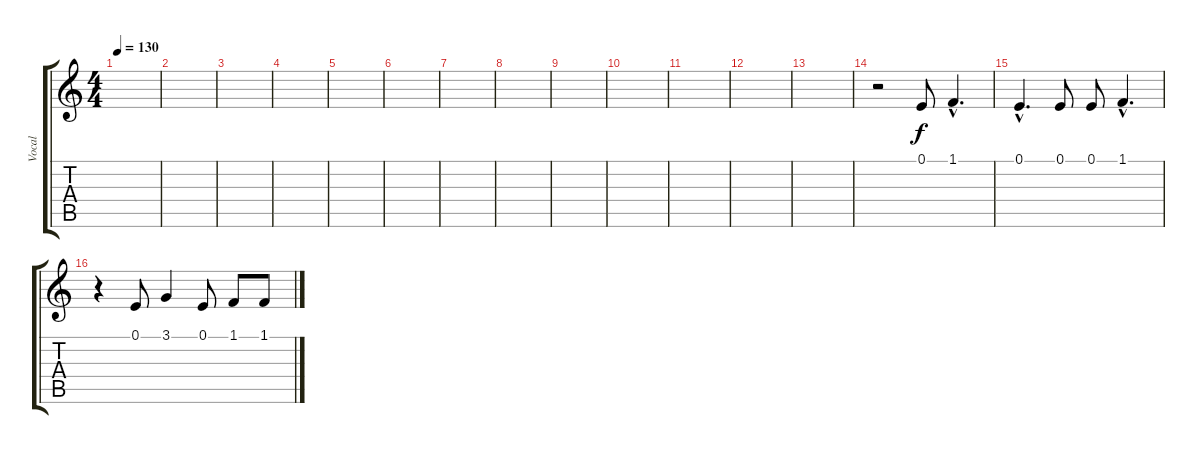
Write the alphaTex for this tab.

\track ("Vocal" "Vocal") {instrument violin}
\staff {score tabs}
\tuning (E4 B3 G3 D3 A2 E2) {hide}
\ts (4 4)
\tempo 130
\clef g2
\ks c
|
|
|
|
|
|
|
|
|
|
|
|
|
r.2 0.1.8 1.1{hac}.4{d} |
0.1{hac}.4{d} 0.1.8 0.1.8 1.1{hac}.4{d} |
r.4 0.1.8 3.1.4 0.1.8 1.1.8 1.1.8
